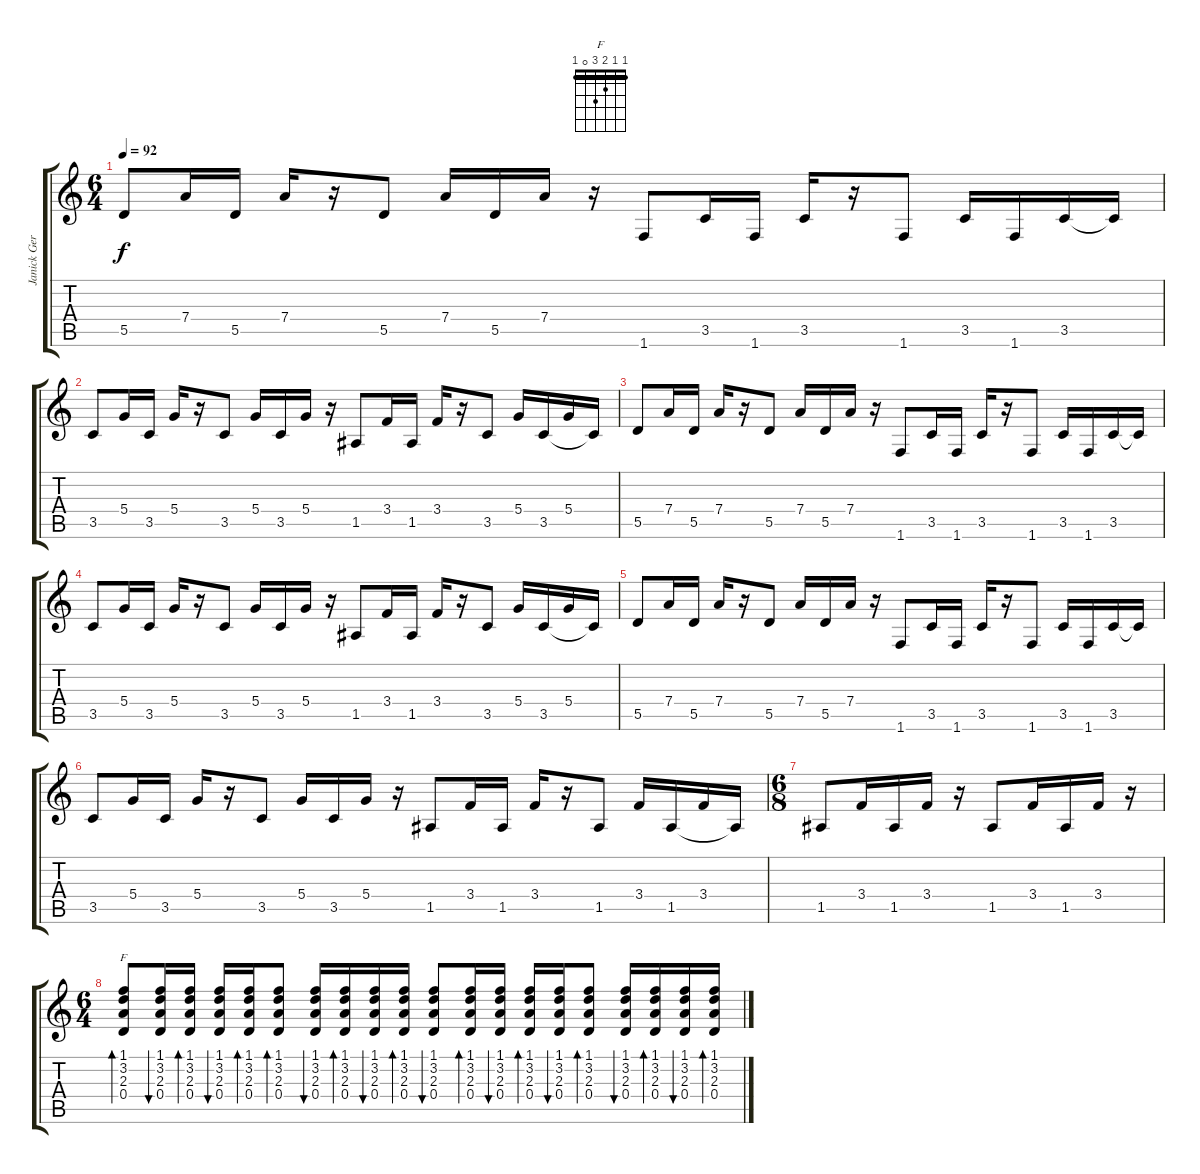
\track ("Janick Gers" "Janick Ger") {instrument acousticguitarsteel}
\staff {score tabs}
\tuning (E4 B3 G3 D3 A2 E2) {hide}
\chord ("F" 1 1 2 3 0 1) {barre 1}
\ts (6 4)
\tempo 92
\clef g2
\ks c
5.5.8{dy f} 7.4.16 5.5.16 7.4.16 r.16 5.5.8 7.4.16 5.5.16 7.4.16 r.16 1.6.8 3.5.16 1.6.16 3.5.16 r.16 1.6.8 3.5.16 1.6.16 3.5.16 3.5{t}.16 |
3.5.8 5.4.16 3.5.16 5.4.16 r.16 3.5.8 5.4.16 3.5.16 5.4.16 r.16 1.5.8 3.4.16 1.5.16 3.4.16 r.16 3.5.8 5.4.16 3.5.16 5.4.16 3.5{t}.16 |
5.5.8 7.4.16 5.5.16 7.4.16 r.16 5.5.8 7.4.16 5.5.16 7.4.16 r.16 1.6.8 3.5.16 1.6.16 3.5.16 r.16 1.6.8 3.5.16 1.6.16 3.5.16 3.5{t}.16 |
3.5.8 5.4.16 3.5.16 5.4.16 r.16 3.5.8 5.4.16 3.5.16 5.4.16 r.16 1.5.8 3.4.16 1.5.16 3.4.16 r.16 3.5.8 5.4.16 3.5.16 5.4.16 3.5{t}.16 |
5.5.8 7.4.16 5.5.16 7.4.16 r.16 5.5.8 7.4.16 5.5.16 7.4.16 r.16 1.6.8 3.5.16 1.6.16 3.5.16 r.16 1.6.8 3.5.16 1.6.16 3.5.16 3.5{t}.16 |
3.5.8 5.4.16 3.5.16 5.4.16 r.16 3.5.8 5.4.16 3.5.16 5.4.16 r.16 1.5.8 3.4.16 1.5.16 3.4.16 r.16 1.5.8 3.4.16 1.5.16 3.4.16 1.5{t}.16 |
\ts (6 8)
1.5.8 3.4.16 1.5.16 3.4.16 r.16 1.5.8 3.4.16 1.5.16 3.4.16 r.16 |
\ts (6 4)
(1.1 3.2 2.3 0.4).8{bd 60 ch "F"} (1.1 3.2 2.3 0.4).16{bu 60} (1.1 3.2 2.3 0.4).16{bd 60} (1.1 3.2 2.3 0.4).16{bu 60} (1.1 3.2 2.3 0.4).16{bd 60} (1.1 3.2 2.3 0.4).8{bd 60} (1.1 3.2 2.3 0.4).16{bu 60} (1.1 3.2 2.3 0.4).16{bd 60} (1.1 3.2 2.3 0.4).16{bu 60} (1.1 3.2 2.3 0.4).16{bd 60} (1.1 3.2 2.3 0.4).8{bu 60} (1.1 3.2 2.3 0.4).16{bd 60} (1.1 3.2 2.3 0.4).16{bu 60} (1.1 3.2 2.3 0.4).16{bd 60} (1.1 3.2 2.3 0.4).16{bu 60} (1.1 3.2 2.3 0.4).8{bd 60} (1.1 3.2 2.3 0.4).16{bu 60} (1.1 3.2 2.3 0.4).16{bd 60} (1.1 3.2 2.3 0.4).16{bu 60} (1.1 3.2 2.3 0.4).16{bd 60}
